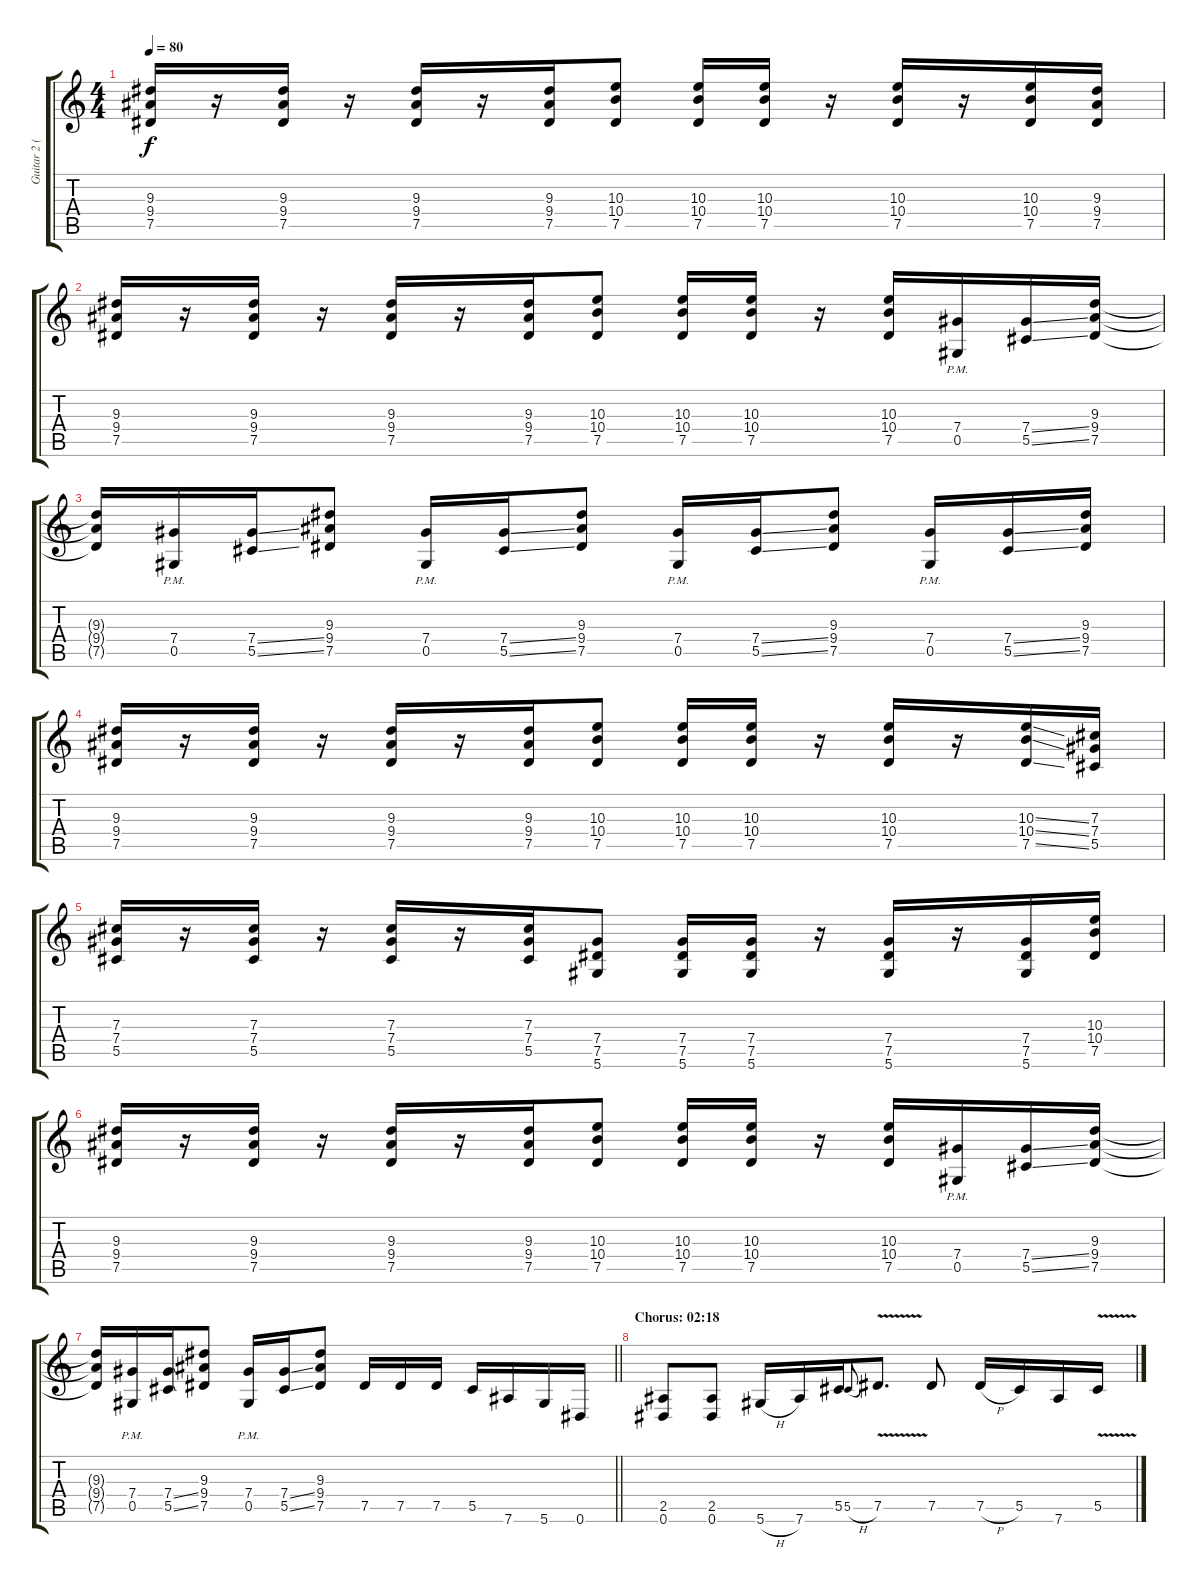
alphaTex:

\track ("Guitar 2 (Distortion)" "Guitar 2 (") {instrument distortionguitar}
\staff {score tabs}
\tuning (Eb4 Bb3 Gb3 Db3 Ab2 Eb2) {hide}
\ts (4 4)
\tempo 80
\clef g2
\ks c
(9.3 9.4 7.5).16{dy f} r.16 (9.3 9.4 7.5).16 r.16 (9.3 9.4 7.5).16 r.16 (9.3 9.4 7.5).16 (10.3 10.4 7.5).8 (10.3 10.4 7.5).16 (10.3 10.4 7.5).16 r.16 (10.3 10.4 7.5).16 r.16 (10.3 10.4 7.5).16 (9.3 9.4 7.5).16 |
(9.3 9.4 7.5).16 r.16 (9.3 9.4 7.5).16 r.16 (9.3 9.4 7.5).16 r.16 (9.3 9.4 7.5).16 (10.3 10.4 7.5).8 (10.3 10.4 7.5).16 (10.3 10.4 7.5).16 r.16 (10.3 10.4 7.5).16 (7.4{pm} 0.5{pm}).16 (7.4{ss} 5.5{ss}).16 (9.3 9.4 7.5).16 |
(9.3{t} 9.4{t} 7.5{t}).16 (7.4{pm} 0.5{pm}).16 (7.4{ss} 5.5{ss}).16 (9.3 9.4 7.5).8 (7.4{pm} 0.5{pm}).16 (7.4{ss} 5.5{ss}).16 (9.3 9.4 7.5).8 (7.4{pm} 0.5{pm}).16 (7.4{ss} 5.5{ss}).16 (9.3 9.4 7.5).8 (7.4{pm} 0.5{pm}).16 (7.4{ss} 5.5{ss}).16 (9.3 9.4 7.5).16 |
(9.3 9.4 7.5).16 r.16 (9.3 9.4 7.5).16 r.16 (9.3 9.4 7.5).16 r.16 (9.3 9.4 7.5).16 (10.3 10.4 7.5).8 (10.3 10.4 7.5).16 (10.3 10.4 7.5).16 r.16 (10.3 10.4 7.5).16 r.16 (10.3{ss} 10.4{ss} 7.5{ss}).16 (7.3 7.4 5.5).16 |
(7.3 7.4 5.5).16 r.16 (7.3 7.4 5.5).16 r.16 (7.3 7.4 5.5).16 r.16 (7.3 7.4 5.5).16 (7.4 7.5 5.6).8 (7.4 7.5 5.6).16 (7.4 7.5 5.6).16 r.16 (7.4 7.5 5.6).16 r.16 (7.4 7.5 5.6).16 (10.3 10.4 7.5).16 |
(9.3 9.4 7.5).16 r.16 (9.3 9.4 7.5).16 r.16 (9.3 9.4 7.5).16 r.16 (9.3 9.4 7.5).16 (10.3 10.4 7.5).8 (10.3 10.4 7.5).16 (10.3 10.4 7.5).16 r.16 (10.3 10.4 7.5).16 (7.4{pm} 0.5{pm}).16 (7.4{ss} 5.5{ss}).16 (9.3 9.4 7.5).16 |
\barLineRight lightlight
(9.3{t} 9.4{t} 7.5{t}).16 (7.4{pm} 0.5{pm}).16 (7.4{ss} 5.5{ss}).16 (9.3 9.4 7.5).8 (7.4{pm} 0.5{pm}).16 (7.4{ss} 5.5{ss}).16 (9.3 9.4 7.5).8 7.5.16 7.5.16 7.5.16 5.5.16 7.6.16 5.6.16 0.6.16 |
\section ("" "Chorus: 02:18")
(2.5 0.6).8 (2.5 0.6).8 5.6{h}.16 7.6.16 5.5.16 5.5{h}.8{gr onbeat} 7.5{v}.8{d} 7.5.8 7.5{h}.16 5.5.16 7.6.16 5.5{v}.16
